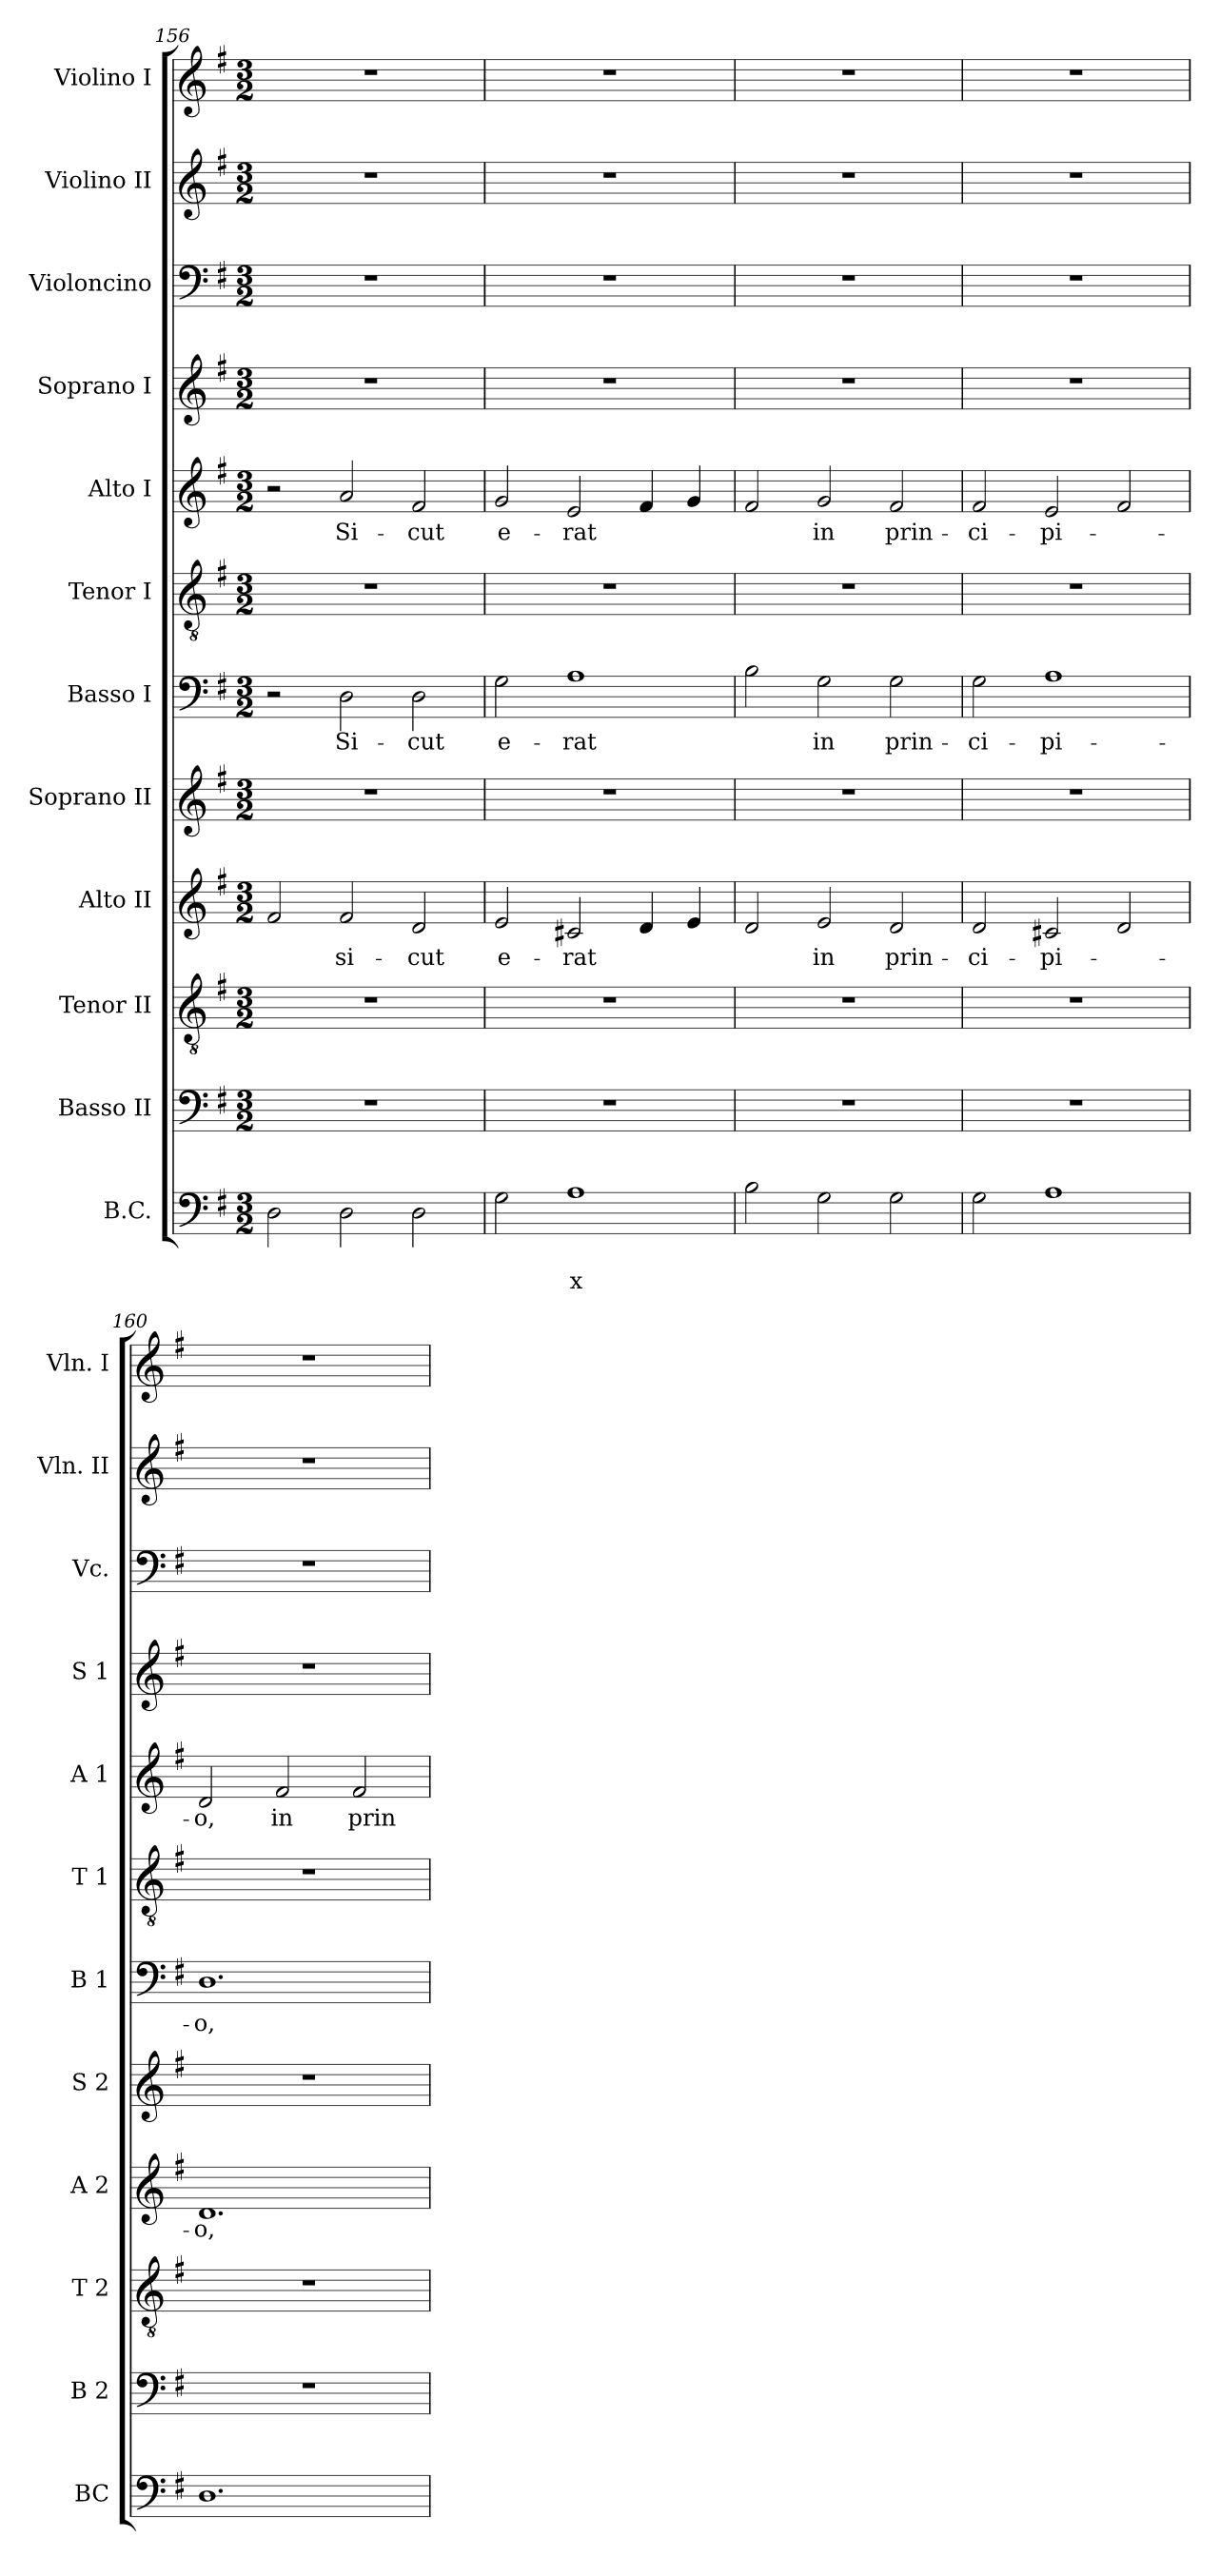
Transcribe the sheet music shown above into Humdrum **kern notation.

**kern	**text	**text	**kern	**kern	**kern	**text	**kern	**kern	**text	**kern	**kern	**text	**kern	**kern	**kern	**kern
*part12	*part12	*part12	*part11	*part10	*part9	*part9	*part8	*part7	*part7	*part6	*part5	*part5	*part4	*part3	*part2	*part1
*staff12	*staff12	*staff12	*staff11	*staff10	*staff9	*staff9	*staff8	*staff7	*staff7	*staff6	*staff5	*staff5	*staff4	*staff3	*staff2	*staff1
*I"B.C.	*	*	*I"Basso II	*I"Tenor II	*I"Alto II	*	*I"Soprano II	*I"Basso I	*	*I"Tenor I	*I"Alto I	*	*I"Soprano I	*I"Violoncino	*I"Violino II	*I"Violino I
*I'BC	*	*	*I'B 2	*I'T 2	*I'A 2	*	*I'S 2	*I'B 1	*	*I'T 1	*I'A 1	*	*I'S 1	*I'Vc.	*I'Vln. II	*I'Vln. I
*clefF4	*	*	*clefF4	*clefGv2	*clefG2	*	*clefG2	*clefF4	*	*clefGv2	*clefG2	*	*clefG2	*clefF4	*clefG2	*clefG2
*k[f#]	*	*	*k[f#]	*k[f#]	*k[f#]	*	*k[f#]	*k[f#]	*	*k[f#]	*k[f#]	*	*k[f#]	*k[f#]	*k[f#]	*k[f#]
*G:	*	*	*G:	*G:	*G:	*	*G:	*G:	*	*G:	*G:	*	*G:	*G:	*G:	*G:
*M3/2	*	*	*M3/2	*M3/2	*M3/2	*	*M3/2	*M3/2	*	*M3/2	*M3/2	*	*M3/2	*M3/2	*M3/2	*M3/2
=156	=156	=156	=156	=156	=156	=156	=156	=156	=156	=156	=156	=156	=156	=156	=156	=156
2D\	.	.	1.r	1.r	2f#/	.	1.r	2r	.	1.r	2r	.	1.r	1.r	1.r	1.r
!	!	!	!	!	!	!LO:LY:b	!	!	!LO:LY:b	!	!	!LO:LY:b	!	!	!	!
2D\	.	.	.	.	2f#/	si-	.	2D\	Si-	.	2a/	Si-	.	.	.	.
!	!	!	!	!	!	!LO:LY:b	!	!	!LO:LY:b	!	!	!LO:LY:b	!	!	!	!
2D\	.	.	.	.	2d/	-cut	.	2D\	-cut	.	2f#/	-cut	.	.	.	.
=157	=157	=157	=157	=157	=157	=157	=157	=157	=157	=157	=157	=157	=157	=157	=157	=157
!	!	!	!	!	!	!LO:LY:b	!	!	!LO:LY:b	!	!	!LO:LY:b	!	!	!	!
2G\	.	.	1.r	1.r	2e/	e-	1.r	2G\	e-	1.r	2g/	e-	1.r	1.r	1.r	1.r
!	!	!LO:LY:b	!	!	!	!LO:LY:b	!	!	!LO:LY:b	!	!	!LO:LY:b	!	!	!	!
1A	.	x	.	.	2c#X/	-rat	.	1A	-rat	.	2e/	-rat	.	.	.	.
.	.	.	.	.	4d/	.	.	.	.	.	4f#/	.	.	.	.	.
.	.	.	.	.	4e/	.	.	.	.	.	4g/	.	.	.	.	.
=158	=158	=158	=158	=158	=158	=158	=158	=158	=158	=158	=158	=158	=158	=158	=158	=158
2B\	.	.	1.r	1.r	2d/	.	1.r	2B\	.	1.r	2f#/	.	1.r	1.r	1.r	1.r
!	!	!	!	!	!	!LO:LY:b	!	!	!LO:LY:b	!	!	!LO:LY:b	!	!	!	!
2G\	.	.	.	.	2e/	in	.	2G\	in	.	2g/	in	.	.	.	.
!	!	!	!	!	!	!LO:LY:b	!	!	!LO:LY:b	!	!	!LO:LY:b	!	!	!	!
2G\	.	.	.	.	2d/	prin-	.	2G\	prin-	.	2f#/	prin-	.	.	.	.
=159	=159	=159	=159	=159	=159	=159	=159	=159	=159	=159	=159	=159	=159	=159	=159	=159
!	!	!	!	!	!	!LO:LY:b	!	!	!LO:LY:b	!	!	!LO:LY:b	!	!	!	!
2G\	.	.	1.r	1.r	2d/	-ci-	1.r	2G\	-ci-	1.r	2f#/	-ci-	1.r	1.r	1.r	1.r
!	!	!	!	!	!	!LO:LY:b	!	!	!LO:LY:b	!	!	!LO:LY:b	!	!	!	!
1A	.	.	.	.	2c#X/	-pi-	.	1A	-pi-	.	2e/	-pi-	.	.	.	.
.	.	.	.	.	2d/	.	.	.	.	.	2f#/	.	.	.	.	.
=160	=160	=160	=160	=160	=160	=160	=160	=160	=160	=160	=160	=160	=160	=160	=160	=160
!	!	!	!	!	!	!LO:LY:b	!	!	!LO:LY:b	!	!	!LO:LY:b	!	!	!	!
1.D	.	.	1.r	1.r	1.d	-o,	1.r	1.D	-o,	1.r	2d/	-o,	1.r	1.r	1.r	1.r
!	!	!	!	!	!	!	!	!	!	!	!	!LO:LY:b	!	!	!	!
.	.	.	.	.	.	.	.	.	.	.	2f#/	in	.	.	.	.
!	!	!	!	!	!	!	!	!	!	!	!	!LO:LY:b	!	!	!	!
.	.	.	.	.	.	.	.	.	.	.	2f#/	prin-	.	.	.	.
=	=	=	=	=	=	=	=	=	=	=	=	=	=	=	=	=
*-	*-	*-	*-	*-	*-	*-	*-	*-	*-	*-	*-	*-	*-	*-	*-	*-
